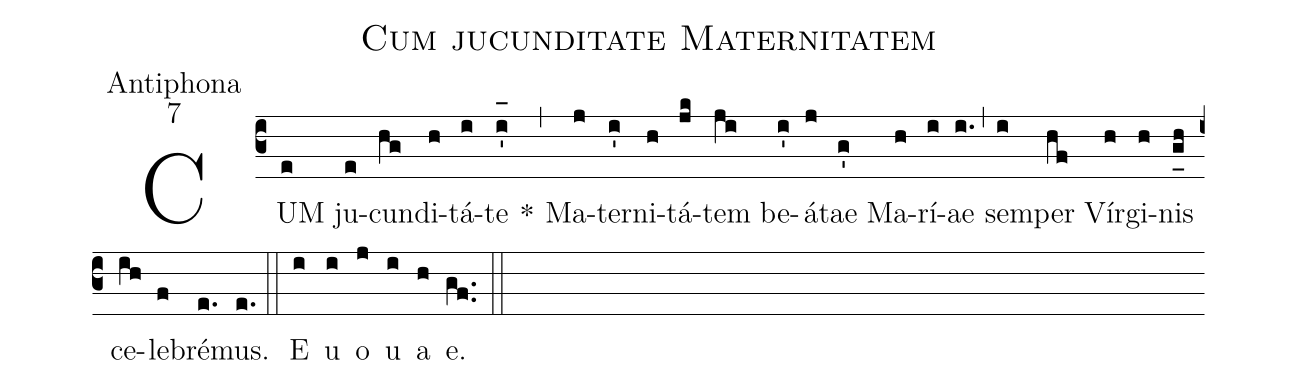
name:Cum jucunditate Maternitatem;
office-part:Antiphona;
mode:7;
%%
(c3) CUM(e) ju(e)cun(hg)di(h)tá(i)te(i'_[oh:h]) *(,) Ma(j)ter(i')ni(h)tá(jk)tem(ji) be(i')á(j)tae(g') Ma(h)rí(i)ae(i.) (,) sem(i)per(hf) Vír(h)gi(h)nis(g_[uh:l]h) ce(ih)le(f)bré(e.)mus.(e.) (::) <eu>E(i) u(i) o(j) u(i) a(h) e.</eu>(gf..) (::)
